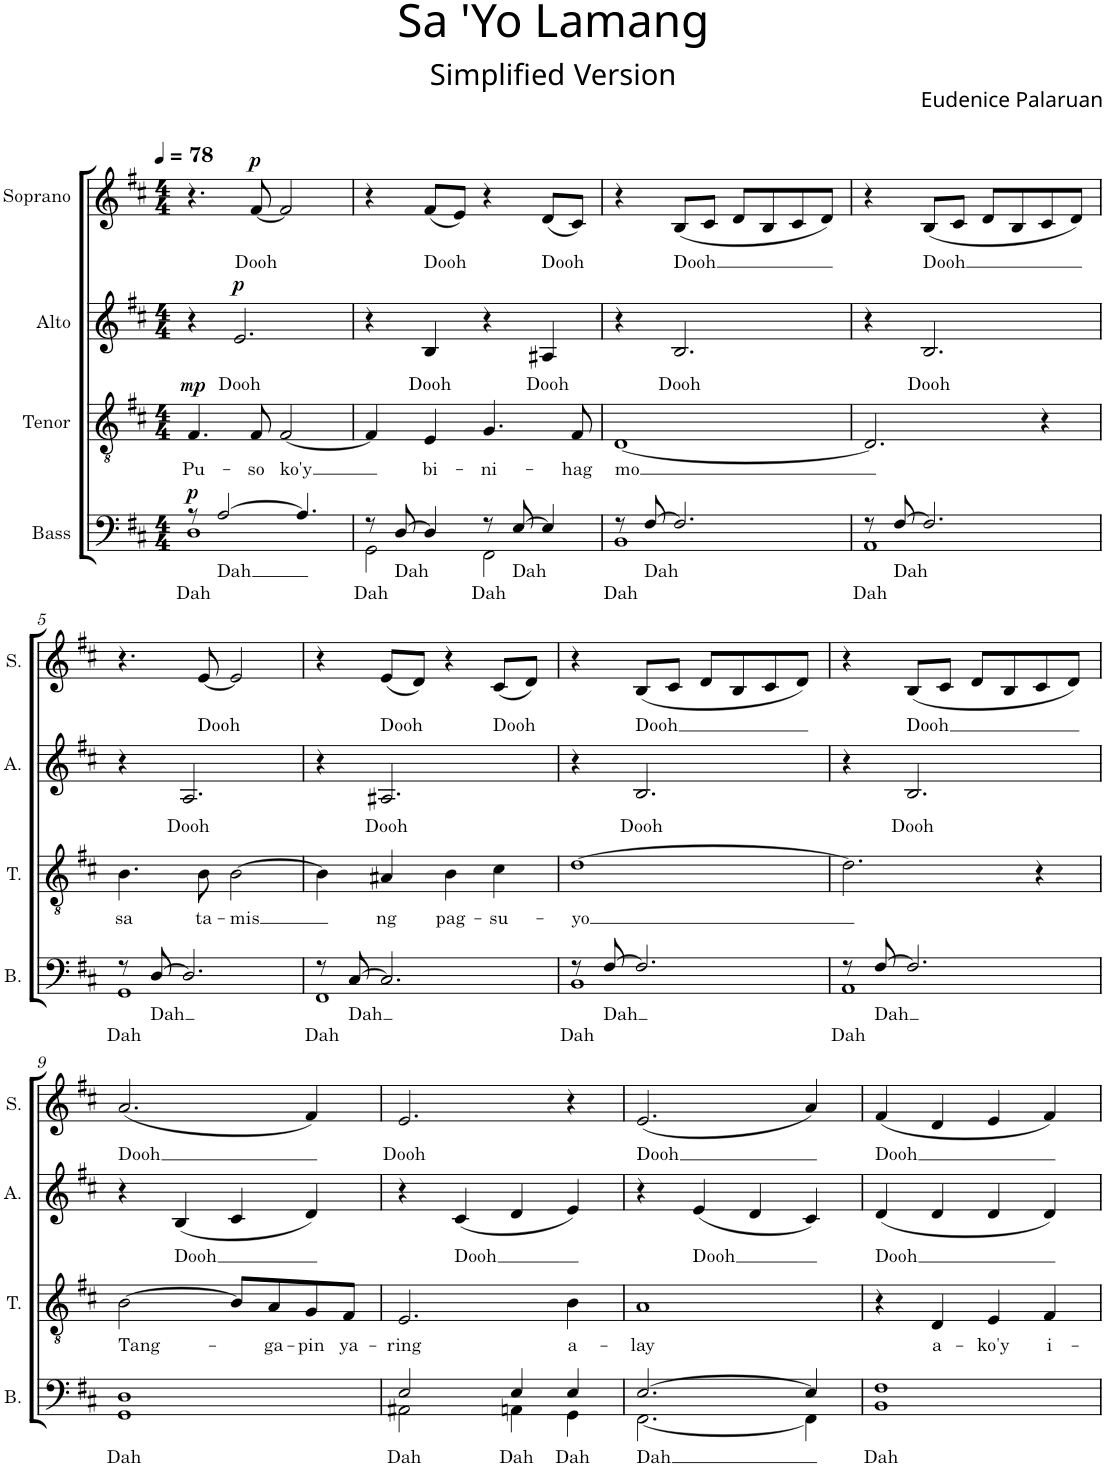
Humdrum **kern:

**kern	**text	**text	**dynam	**kern	**text	**dynam	**kern	**text	**dynam	**kern	**text	**dynam
*part4	*part4	*part4	*part4	*part3	*part3	*part3	*part2	*part2	*part2	*part1	*part1	*part1
*staff4	*staff4	*staff4	*staff4	*staff3	*staff3	*staff3	*staff2	*staff2	*staff2	*staff1	*staff1	*staff1
*I"Bass	*	*	*	*I"Tenor	*	*	*I"Alto	*	*	*I"Soprano	*	*
*I'B.	*	*	*	*I'T.	*	*	*I'A.	*	*	*I'S.	*	*
*clefF4	*	*	*	*clefGv2	*	*	*clefG2	*	*	*clefG2	*	*
*k[f#c#]	*	*	*	*k[f#c#]	*	*	*k[f#c#]	*	*	*k[f#c#]	*	*
*M4/4	*	*	*	*M4/4	*	*	*M4/4	*	*	*M4/4	*	*
*MM78	*	*	*	*MM78	*	*	*MM78	*	*	*MM78	*	*
=1	=1	=1	=1	=1	=1	=1	=1	=1	=1	=1	=1	=1
*^	*	*	*	*	*	*	*	*	*	*	*	*
!	!	!	!LO:LY:b	!LO:DY:a	!	!LO:LY:b	!LO:DY:a	!	!	!	!	!	!
8r	1D	.	Dah	p	4.F#/	Pu-	mp	4r	.	.	4.r	.	.
!	!	!LO:LY:b	!	!	!	!	!	!	!	!	!	!	!
[2A/	.	Dah	.	.	.	.	.	.	.	.	.	.	.
!	!	!	!	!	!	!	!	!	!LO:LY:b	!LO:DY:a	!	!	!
.	.	.	.	.	.	.	.	2.e/	Dooh	p	.	.	.
!	!	!	!	!	!	!LO:LY:b	!	!	!	!	!	!LO:LY:b	!LO:DY:a
.	.	.	.	.	8F#/	-so	.	.	.	.	[8f#/	Dooh	p
!	!	!	!	!	!	!LO:LY:b	!	!	!	!	!	!	!
.	.	.	.	.	[2F#/	ko'y	.	.	.	.	2f#/]	.	.
4.A/]	.	.	.	.	.	.	.	.	.	.	.	.	.
=2	=2	=2	=2	=2	=2	=2	=2	=2	=2	=2	=2	=2	=2
!	!	!	!LO:LY:b	!	!	!	!	!	!	!	!	!	!
8r	2GG\	.	Dah	.	4F#/]	.	.	4r	.	.	4r	.	.
!	!	!LO:LY:b	!	!	!	!	!	!	!	!	!	!	!
[8D/	.	Dah	.	.	.	.	.	.	.	.	.	.	.
!	!	!	!	!	!	!LO:LY:b	!	!	!LO:LY:b	!	!	!LO:LY:b	!
4D/]	.	.	.	.	4E/	bi-	.	4B/	Dooh	.	(8f#/L	Dooh	.
.	.	.	.	.	.	.	.	.	.	.	8e/J)	.	.
!	!	!	!LO:LY:b	!	!	!LO:LY:b	!	!	!	!	!	!	!
8r	2FF#\	.	Dah	.	4.G/	-ni-	.	4r	.	.	4r	.	.
!	!	!LO:LY:b	!	!	!	!	!	!	!	!	!	!	!
[8E/	.	Dah	.	.	.	.	.	.	.	.	.	.	.
!	!	!	!	!	!	!	!	!	!LO:LY:b	!	!	!LO:LY:b	!
4E/]	.	.	.	.	.	.	.	4A#X/	Dooh	.	(8d/L	Dooh	.
!	!	!	!	!	!	!LO:LY:b	!	!	!	!	!	!	!
.	.	.	.	.	8F#/	-hag	.	.	.	.	8c#/J)	.	.
=3	=3	=3	=3	=3	=3	=3	=3	=3	=3	=3	=3	=3	=3
!	!	!	!LO:LY:b	!	!	!LO:LY:b	!	!	!	!	!	!	!
8r	1BB	.	Dah	.	[1D	mo	.	4r	.	.	4r	.	.
!	!	!LO:LY:b	!	!	!	!	!	!	!	!	!	!	!
[8F#/	.	Dah	.	.	.	.	.	.	.	.	.	.	.
!	!	!	!	!	!	!	!	!	!LO:LY:b	!	!	!LO:LY:b	!
2.F#/]	.	.	.	.	.	.	.	2.B/	Dooh	.	(8B/L	Dooh	.
.	.	.	.	.	.	.	.	.	.	.	8c#/J	.	.
.	.	.	.	.	.	.	.	.	.	.	8d/L	.	.
.	.	.	.	.	.	.	.	.	.	.	8B/	.	.
.	.	.	.	.	.	.	.	.	.	.	8c#/	.	.
.	.	.	.	.	.	.	.	.	.	.	8d/J)	.	.
=4	=4	=4	=4	=4	=4	=4	=4	=4	=4	=4	=4	=4	=4
!	!	!	!LO:LY:b	!	!	!	!	!	!	!	!	!	!
8r	1AA	.	Dah	.	2.D/]	.	.	4r	.	.	4r	.	.
!	!	!LO:LY:b	!	!	!	!	!	!	!	!	!	!	!
[8F#/	.	Dah	.	.	.	.	.	.	.	.	.	.	.
!	!	!	!	!	!	!	!	!	!LO:LY:b	!	!	!LO:LY:b	!
2.F#/]	.	.	.	.	.	.	.	2.B/	Dooh	.	(8B/L	Dooh	.
.	.	.	.	.	.	.	.	.	.	.	8c#/J	.	.
.	.	.	.	.	.	.	.	.	.	.	8d/L	.	.
.	.	.	.	.	.	.	.	.	.	.	8B/	.	.
.	.	.	.	.	4r	.	.	.	.	.	8c#/	.	.
.	.	.	.	.	.	.	.	.	.	.	8d/J)	.	.
!!LO:LB:g=z
=5	=5	=5	=5	=5	=5	=5	=5	=5	=5	=5	=5	=5	=5
!	!	!	!LO:LY:b	!	!	!LO:LY:b	!	!	!	!	!	!	!
8r	1GG	.	Dah	.	4.B\	sa	.	4r	.	.	4.r	.	.
!	!	!LO:LY:b	!	!	!	!	!	!	!	!	!	!	!
[8D/	.	Dah	.	.	.	.	.	.	.	.	.	.	.
!	!	!	!	!	!	!	!	!	!LO:LY:b	!	!	!	!
2.D/]	.	.	.	.	.	.	.	2.A/	Dooh	.	.	.	.
!	!	!	!	!	!	!LO:LY:b	!	!	!	!	!	!LO:LY:b	!
.	.	.	.	.	8B\	ta-	.	.	.	.	[8e/	Dooh	.
!	!	!	!	!	!	!LO:LY:b	!	!	!	!	!	!	!
.	.	.	.	.	[2B\	-mis	.	.	.	.	2e/]	.	.
=6	=6	=6	=6	=6	=6	=6	=6	=6	=6	=6	=6	=6	=6
!	!	!	!LO:LY:b	!	!	!	!	!	!	!	!	!	!
8r	1FF#	.	Dah	.	4B\]	.	.	4r	.	.	4r	.	.
!	!	!LO:LY:b	!	!	!	!	!	!	!	!	!	!	!
[8C#/	.	Dah	.	.	.	.	.	.	.	.	.	.	.
!	!	!	!	!	!	!LO:LY:b	!	!	!LO:LY:b	!	!	!LO:LY:b	!
2.C#/]	.	.	.	.	4A#X/	ng	.	2.A#X/	Dooh	.	(8e/L	Dooh	.
.	.	.	.	.	.	.	.	.	.	.	8d/J)	.	.
!	!	!	!	!	!	!LO:LY:b	!	!	!	!	!	!	!
.	.	.	.	.	4B\	pag-	.	.	.	.	4r	.	.
!	!	!	!	!	!	!LO:LY:b	!	!	!	!	!	!LO:LY:b	!
.	.	.	.	.	4c#\	-su-	.	.	.	.	(8c#/L	Dooh	.
.	.	.	.	.	.	.	.	.	.	.	8d/J)	.	.
=7	=7	=7	=7	=7	=7	=7	=7	=7	=7	=7	=7	=7	=7
!	!	!	!LO:LY:b	!	!	!LO:LY:b	!	!	!	!	!	!	!
8r	1BB	.	Dah	.	[1d	-yo	.	4r	.	.	4r	.	.
!	!	!LO:LY:b	!	!	!	!	!	!	!	!	!	!	!
[8F#/	.	Dah	.	.	.	.	.	.	.	.	.	.	.
!	!	!	!	!	!	!	!	!	!LO:LY:b	!	!	!LO:LY:b	!
2.F#/]	.	.	.	.	.	.	.	2.B/	Dooh	.	(8B/L	Dooh	.
.	.	.	.	.	.	.	.	.	.	.	8c#/J	.	.
.	.	.	.	.	.	.	.	.	.	.	8d/L	.	.
.	.	.	.	.	.	.	.	.	.	.	8B/	.	.
.	.	.	.	.	.	.	.	.	.	.	8c#/	.	.
.	.	.	.	.	.	.	.	.	.	.	8d/J)	.	.
=8	=8	=8	=8	=8	=8	=8	=8	=8	=8	=8	=8	=8	=8
!	!	!	!LO:LY:b	!	!	!	!	!	!	!	!	!	!
8r	1AA	.	Dah	.	2.d\]	.	.	4r	.	.	4r	.	.
!	!	!LO:LY:b	!	!	!	!	!	!	!	!	!	!	!
[8F#/	.	Dah	.	.	.	.	.	.	.	.	.	.	.
!	!	!	!	!	!	!	!	!	!LO:LY:b	!	!	!LO:LY:b	!
2.F#/]	.	.	.	.	.	.	.	2.B/	Dooh	.	(8B/L	Dooh	.
.	.	.	.	.	.	.	.	.	.	.	8c#/J	.	.
.	.	.	.	.	.	.	.	.	.	.	8d/L	.	.
.	.	.	.	.	.	.	.	.	.	.	8B/	.	.
.	.	.	.	.	4r	.	.	.	.	.	8c#/	.	.
.	.	.	.	.	.	.	.	.	.	.	8d/J)	.	.
!!LO:LB:g=z
=9	=9	=9	=9	=9	=9	=9	=9	=9	=9	=9	=9	=9	=9
!	!	!LO:LY:b	!	!	!	!LO:LY:b	!	!	!	!	!	!LO:LY:b	!
1D	1GG	Dah	.	.	[2B\	Tang-	.	4r	.	.	(2.a/	Dooh	.
!	!	!	!	!	!	!	!	!	!LO:LY:b	!	!	!	!
.	.	.	.	.	.	.	.	(4B/	Dooh	.	.	.	.
.	.	.	.	.	8B/L]	.	.	4c#/	.	.	.	.	.
!	!	!	!	!	!	!LO:LY:b	!	!	!	!	!	!	!
.	.	.	.	.	8A/	-ga-	.	.	.	.	.	.	.
!	!	!	!	!	!	!LO:LY:b	!	!	!	!	!	!	!
.	.	.	.	.	8G/	-pin	.	4d/)	.	.	4f#/)	.	.
!	!	!	!	!	!	!LO:LY:b	!	!	!	!	!	!	!
.	.	.	.	.	8F#/J	ya-	.	.	.	.	.	.	.
=10	=10	=10	=10	=10	=10	=10	=10	=10	=10	=10	=10	=10	=10
!	!	!LO:LY:b	!	!	!	!LO:LY:b	!	!	!	!	!	!LO:LY:b	!
2E/	2AA#X\	Dah	.	.	2.E/	-ring	.	4r	.	.	2.e/	Dooh	.
!	!	!	!	!	!	!	!	!	!LO:LY:b	!	!	!	!
.	.	.	.	.	.	.	.	(4c#/	Dooh	.	.	.	.
!	!	!LO:LY:b	!	!	!	!	!	!	!	!	!	!	!
4E/	4AAn\	Dah	.	.	.	.	.	4d/	.	.	.	.	.
!	!	!LO:LY:b	!	!	!	!LO:LY:b	!	!	!	!	!	!	!
4E/	4GG\	Dah	.	.	4B\	a-	.	4e/)	.	.	4r	.	.
=11	=11	=11	=11	=11	=11	=11	=11	=11	=11	=11	=11	=11	=11
!	!	!LO:LY:b	!	!	!	!LO:LY:b	!	!	!	!	!	!LO:LY:b	!
[2.E/	[2.FF#\	Dah	.	.	1A	-lay	.	4r	.	.	(2.e/	Dooh	.
!	!	!	!	!	!	!	!	!	!LO:LY:b	!	!	!	!
.	.	.	.	.	.	.	.	(4e/	Dooh	.	.	.	.
.	.	.	.	.	.	.	.	4d/	.	.	.	.	.
4E/]	4FF#\]	.	.	.	.	.	.	4c#/)	.	.	4a/)	.	.
=12	=12	=12	=12	=12	=12	=12	=12	=12	=12	=12	=12	=12	=12
!	!	!LO:LY:b	!	!	!	!	!	!	!LO:LY:b	!	!	!LO:LY:b	!
1F#	1BB	Dah	.	.	4r	.	.	(4d/	Dooh	.	(4f#/	Dooh	.
!	!	!	!	!	!	!LO:LY:b	!	!	!	!	!	!	!
.	.	.	.	.	4D/	a-	.	4d/	.	.	4d/	.	.
!	!	!	!	!	!	!LO:LY:b	!	!	!	!	!	!	!
.	.	.	.	.	4E/	-ko'y	.	4d/	.	.	4e/	.	.
!	!	!	!	!	!	!LO:LY:b	!	!	!	!	!	!	!
.	.	.	.	.	4F#/	i-	.	4d/)	.	.	4f#/)	.	.
*v	*v	*	*	*	*	*	*	*	*	*	*	*	*
=	=	=	=	=	=	=	=	=	=	=	=	=
*-	*-	*-	*-	*-	*-	*-	*-	*-	*-	*-	*-	*-
